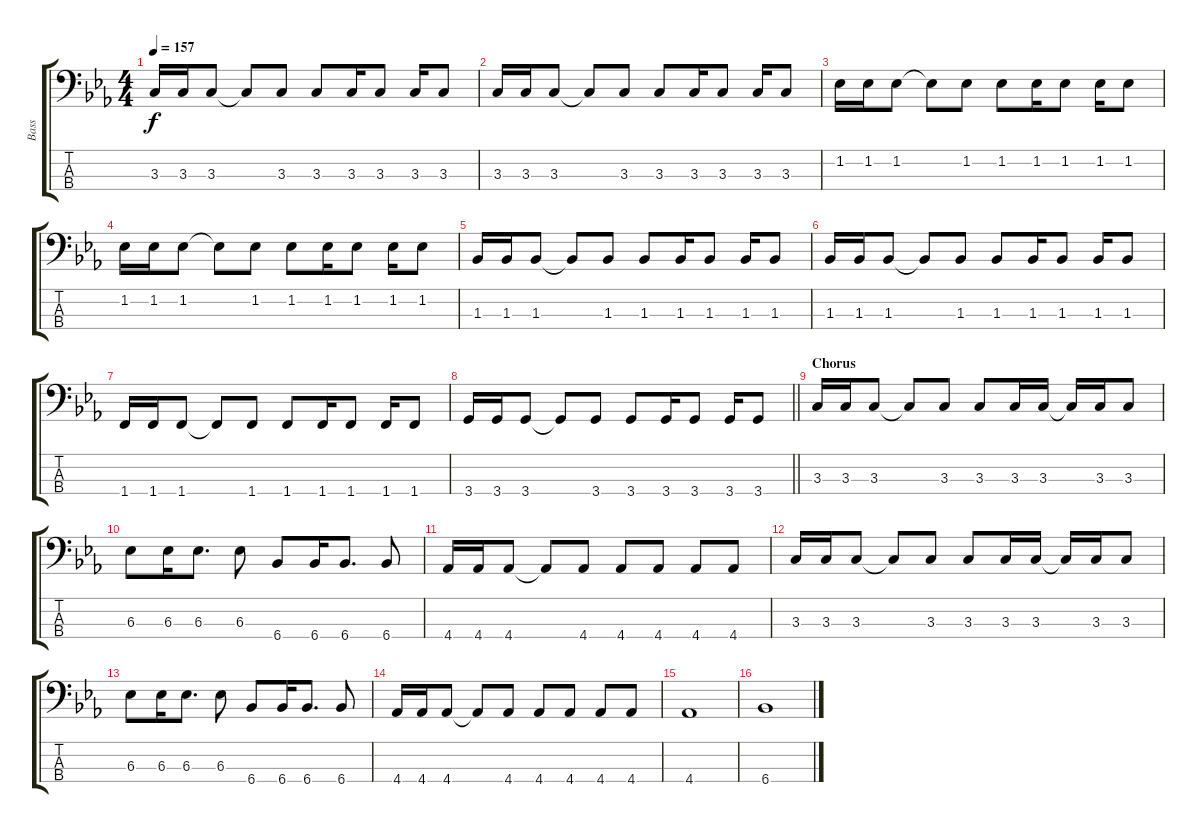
\track ("Bass" "Bass") {instrument electricbasspick}
\staff {score tabs}
\tuning (G2 D2 A1 E1) {hide}
\ts (4 4)
\tempo 157
\clef f4
\ks eb
3.3.16{dy f} 3.3.16 3.3.8 3.3{t}.8 3.3.8 3.3.8 3.3.16 3.3.8 3.3.16 3.3.8 |
3.3.16 3.3.16 3.3.8 3.3{t}.8 3.3.8 3.3.8 3.3.16 3.3.8 3.3.16 3.3.8 |
1.2.16 1.2.16 1.2.8 1.2{t}.8 1.2.8 1.2.8 1.2.16 1.2.8 1.2.16 1.2.8 |
1.2.16 1.2.16 1.2.8 1.2{t}.8 1.2.8 1.2.8 1.2.16 1.2.8 1.2.16 1.2.8 |
1.3.16 1.3.16 1.3.8 1.3{t}.8 1.3.8 1.3.8 1.3.16 1.3.8 1.3.16 1.3.8 |
1.3.16 1.3.16 1.3.8 1.3{t}.8 1.3.8 1.3.8 1.3.16 1.3.8 1.3.16 1.3.8 |
1.4.16 1.4.16 1.4.8 1.4{t}.8 1.4.8 1.4.8 1.4.16 1.4.8 1.4.16 1.4.8 |
\barLineRight lightlight
3.4.16 3.4.16 3.4.8 3.4{t}.8 3.4.8 3.4.8 3.4.16 3.4.8 3.4.16 3.4.8 |
\section ("" "Chorus")
3.3.16 3.3.16 3.3.8 3.3{t}.8 3.3.8 3.3.8 3.3.16 3.3.16 3.3{t}.16 3.3.16 3.3.8 |
6.3.8 6.3.16 6.3.8{d} 6.3.8 6.4.8 6.4.16 6.4.8{d} 6.4.8 |
4.4.16 4.4.16 4.4.8 4.4{t}.8 4.4.8 4.4.8 4.4.8 4.4.8 4.4.8 |
3.3.16 3.3.16 3.3.8 3.3{t}.8 3.3.8 3.3.8 3.3.16 3.3.16 3.3{t}.16 3.3.16 3.3.8 |
6.3.8 6.3.16 6.3.8{d} 6.3.8 6.4.8 6.4.16 6.4.8{d} 6.4.8 |
4.4.16 4.4.16 4.4.8 4.4{t}.8 4.4.8 4.4.8 4.4.8 4.4.8 4.4.8 |
4.4.1 |
6.4.1
